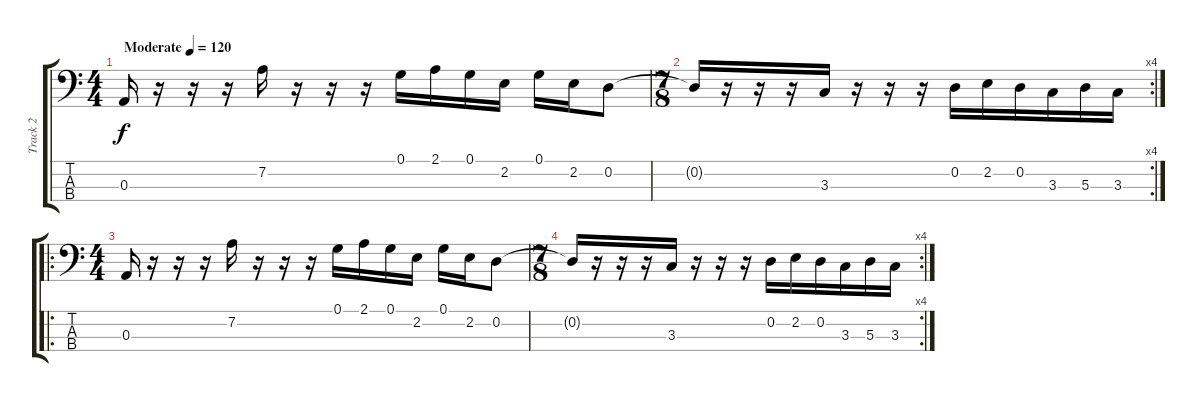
\track ("Track 2" "Track 2") {instrument electricbassfinger}
\staff {score tabs}
\tuning (G2 D2 A1 E1) {hide}
\ts (4 4)
\tempo (120 "Moderate")
\clef f4
\ks c
0.3.16{dy f instrument electricbassfinger} r.16 r.16 r.16 7.2.16 r.16 r.16 r.16 0.1.16 2.1.16 0.1.16 2.2.16 0.1.16 2.2.16 0.2.8 |
\rc 4
\ts (7 8)
0.2{t}.16 r.16 r.16 r.16 3.3.16 r.16 r.16 r.16 0.2.16 2.2.16 0.2.16 3.3.16 5.3.16 3.3.16 |
\ro
\ts (4 4)
0.3.16 r.16 r.16 r.16 7.2.16 r.16 r.16 r.16 0.1.16 2.1.16 0.1.16 2.2.16 0.1.16 2.2.16 0.2.8 |
\rc 4
\ts (7 8)
0.2{t}.16 r.16 r.16 r.16 3.3.16 r.16 r.16 r.16 0.2.16 2.2.16 0.2.16 3.3.16 5.3.16 3.3.16
